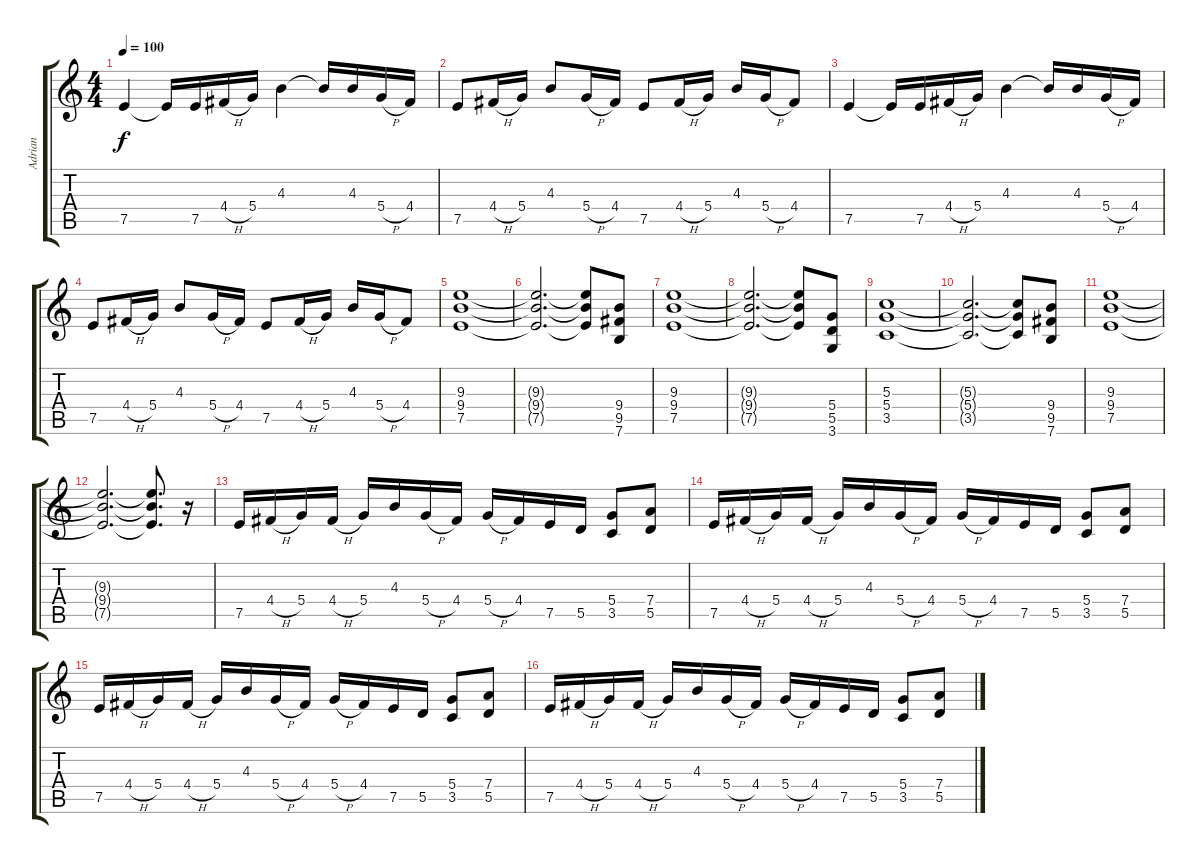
\track ("Adrian" "Adrian") {instrument overdrivenguitar}
\staff {score tabs}
\tuning (E4 B3 G3 D3 A2 E2) {hide}
\ts (4 4)
\tempo 100
\clef g2
\ks c
7.5.4{dy f} 7.5{t}.16 7.5.16 4.4{h}.16 5.4.16 4.3.4 4.3{t}.16 4.3.16 5.4{h}.16 4.4.16 |
7.5.8 4.4{h}.16 5.4.16 4.3.8 5.4{h}.16 4.4.16 7.5.8 4.4{h}.16 5.4.16 4.3.16 5.4{h}.16 4.4.8 |
7.5.4 7.5{t}.16 7.5.16 4.4{h}.16 5.4.16 4.3.4 4.3{t}.16 4.3.16 5.4{h}.16 4.4.16 |
7.5.8 4.4{h}.16 5.4.16 4.3.8 5.4{h}.16 4.4.16 7.5.8 4.4{h}.16 5.4.16 4.3.16 5.4{h}.16 4.4.8 |
(9.3 9.4 7.5).1 |
(9.3{t} 9.4{t} 7.5{t}).2{d} (9.3{t} 9.4{t} 7.5{t}).8 (9.4 9.5 7.6).8 |
(9.3 9.4 7.5).1 |
(9.3{t} 9.4{t} 7.5{t}).2{d} (9.3{t} 9.4{t} 7.5{t}).8 (5.4 5.5 3.6).8 |
(5.3 5.4 3.5).1 |
(5.3{t} 5.4{t} 3.5{t}).2{d} (5.3{t} 5.4{t} 3.5{t}).8 (9.4 9.5 7.6).8 |
(9.3 9.4 7.5).1 |
(9.3{t} 9.4{t} 7.5{t}).2{d} (9.3{t} 9.4{t} 7.5{t}).8{d} r.16 |
7.5.16 4.4{h}.16 5.4.16 4.4{h}.16 5.4.16 4.3.16 5.4{h}.16 4.4.16 5.4{h}.16 4.4.16 7.5.16 5.5.16 (5.4 3.5).8 (7.4 5.5).8 |
7.5.16 4.4{h}.16 5.4.16 4.4{h}.16 5.4.16 4.3.16 5.4{h}.16 4.4.16 5.4{h}.16 4.4.16 7.5.16 5.5.16 (5.4 3.5).8 (7.4 5.5).8 |
7.5.16 4.4{h}.16 5.4.16 4.4{h}.16 5.4.16 4.3.16 5.4{h}.16 4.4.16 5.4{h}.16 4.4.16 7.5.16 5.5.16 (5.4 3.5).8 (7.4 5.5).8 |
7.5.16 4.4{h}.16 5.4.16 4.4{h}.16 5.4.16 4.3.16 5.4{h}.16 4.4.16 5.4{h}.16 4.4.16 7.5.16 5.5.16 (5.4 3.5).8 (7.4 5.5).8
